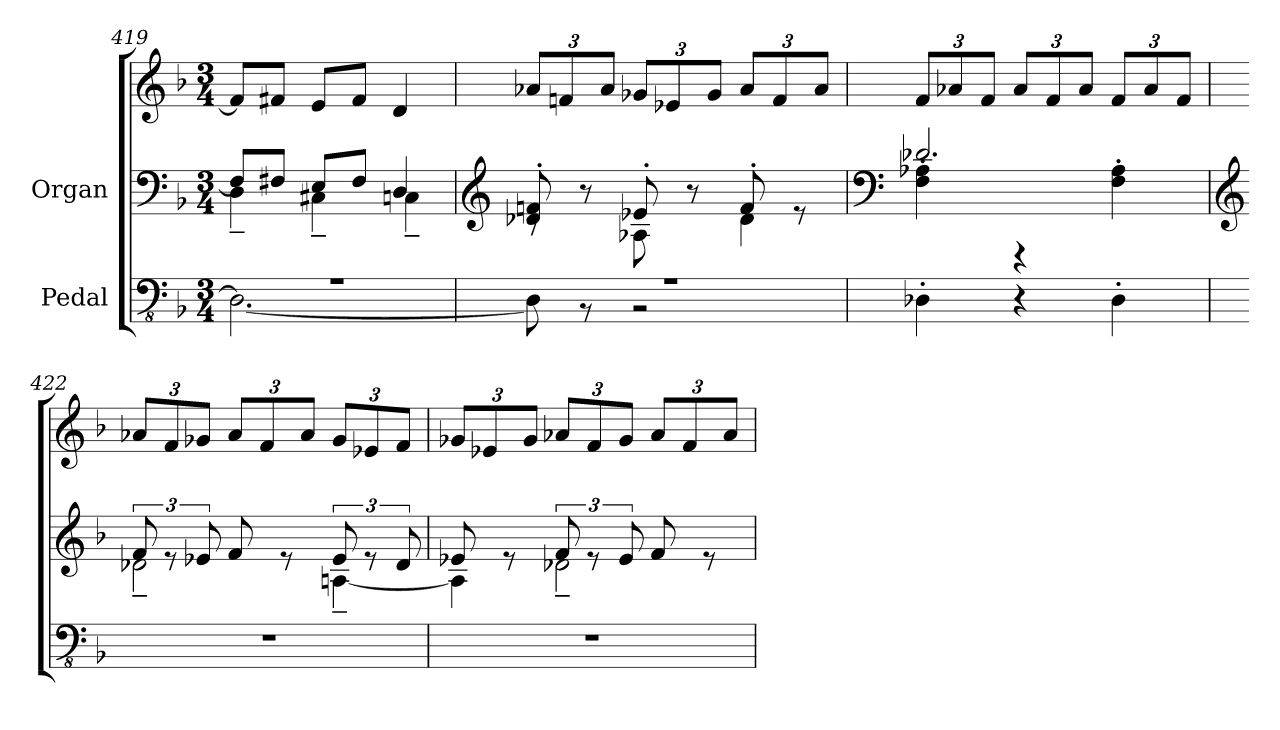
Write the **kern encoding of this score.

**kern	**kern	**kern
*part2	*part1	*part1
*staff3	*staff2	*staff1
*I"Pedal	*I"Organ	*
*clefFv4	*clefF4	*clefG2
*k[b-]	*k[b-]	*k[b-]
*M3/4	*M3/4	*M3/4
=419	=419	=419
*^	*^	*
2.r	2.DD-\_	8F#/L]	4D~\	8f#/L]
.	.	8F#X/J	.	8f#X/J
.	.	8E/L	4C#X~\	8e/L
.	.	8F#/J	.	8f#/J
.	.	4D/	4Cn~\	4d/
=420	=420	=420	=420	=420
*	*	*clefG2	*	*
*	*	*	*	*Xbrackettup
2.r	8DD-\]	8d-X/' 8fn/'	8rc	12a-X/L
.	.	.	.	12fn/
.	8r	8r	8ryy	.
.	.	.	.	12a-/J
.	2r	8e-X'/	8A-X\	12g-X/L
.	.	.	.	12e-X/
.	.	8r	8ryy	.
.	.	.	.	12g-/J
.	.	8f'/	4d-\	12a-/L
.	.	.	.	12f/
.	.	8re	.	.
.	.	.	.	12a-/J
*v	*v	*	*	*
=421	=421	=421	=421
*	*clefF4	*	*
4DD-X'\	4F\' 4A-X\'	2.d-X/	12f/L
.	.	.	12a-X/
.	.	.	12f/J
4r	4rFFF	.	12a-/L
.	.	.	12f/
.	.	.	12a-/J
4DD-'\	4F\' 4A-\'	.	12f/L
.	.	.	12a-/
.	.	.	12f/J
=422	=422	=422	=422
*	*clefG2	*	*
2.r	12f/	2d-X~\	12a-X/L
.	12re	.	12f/
.	12e-X/	.	12g-X/J
.	8f/	.	12a-/L
.	.	.	12f/
.	8re	.	.
.	.	.	12a-/J
.	12e-/	[4An~\	12g-/L
.	12re	.	12e-X/
.	12d-/	.	12f/J
!!LO:PB:g=z
=423	=423	=423	=423
2.r	8e-X/	4A\]	12g-X/L
.	.	.	12e-X/
.	8re	.	.
.	.	.	12g-/J
.	12f/	2d-X~\	12a-X/L
.	12re	.	12f/
.	12e-/	.	12g-/J
.	8f/	.	12a-/L
.	.	.	12f/
.	8re	.	.
.	.	.	12a-/J
*	*v	*v	*
=	=	=
*-	*-	*-
